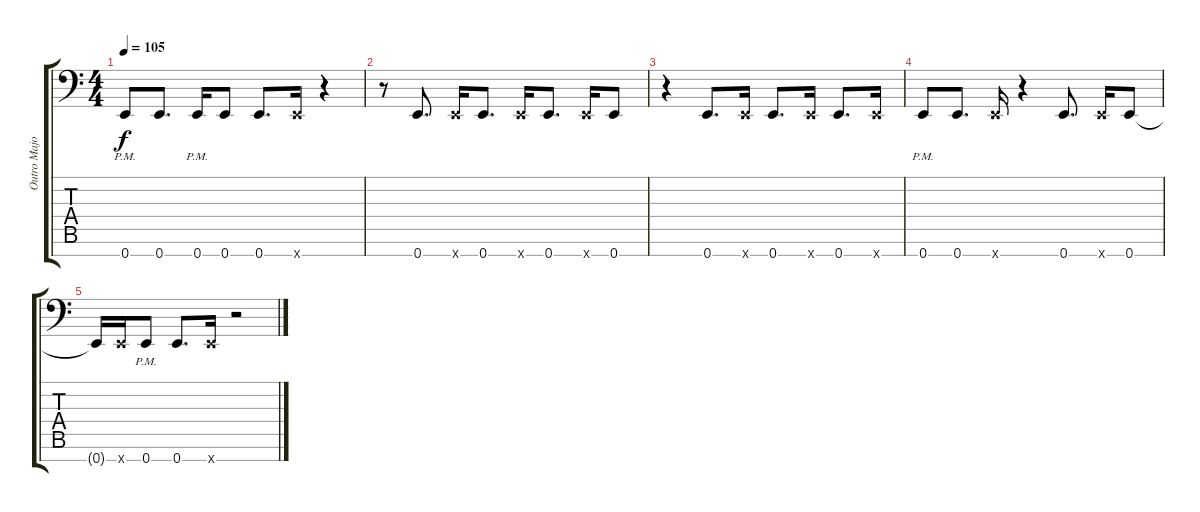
\track ("Outro Major Third Down" "Outro Majo") {instrument overdrivenguitar}
\staff {score tabs}
\tuning (B3 Gb3 D3 A2 E2 B1 E1) {hide}
\ts (4 4)
\tempo 105
\clef f4
\ks c
0.7{pm}.8{dy f} 0.7.8{d} 0.7{pm}.16 0.7.8 0.7.8{d} 0.7{x}.16 r.4 |
r.8 0.7.8{d} 0.7{x}.16 0.7.8{d} 0.7{x}.16 0.7.8{d} 0.7{x}.16 0.7.8 |
r.4 0.7.8{d} 0.7{x}.16 0.7.8{d} 0.7{x}.16 0.7.8{d} 0.7{x}.16 |
0.7{pm}.8 0.7.8{d} 0.7{x}.16 r.4 0.7.8{d} 0.7{x}.16 0.7.8 |
0.7{t}.16 0.7{x}.16 0.7{pm}.8 0.7.8{d} 0.7{x}.16 r.2
